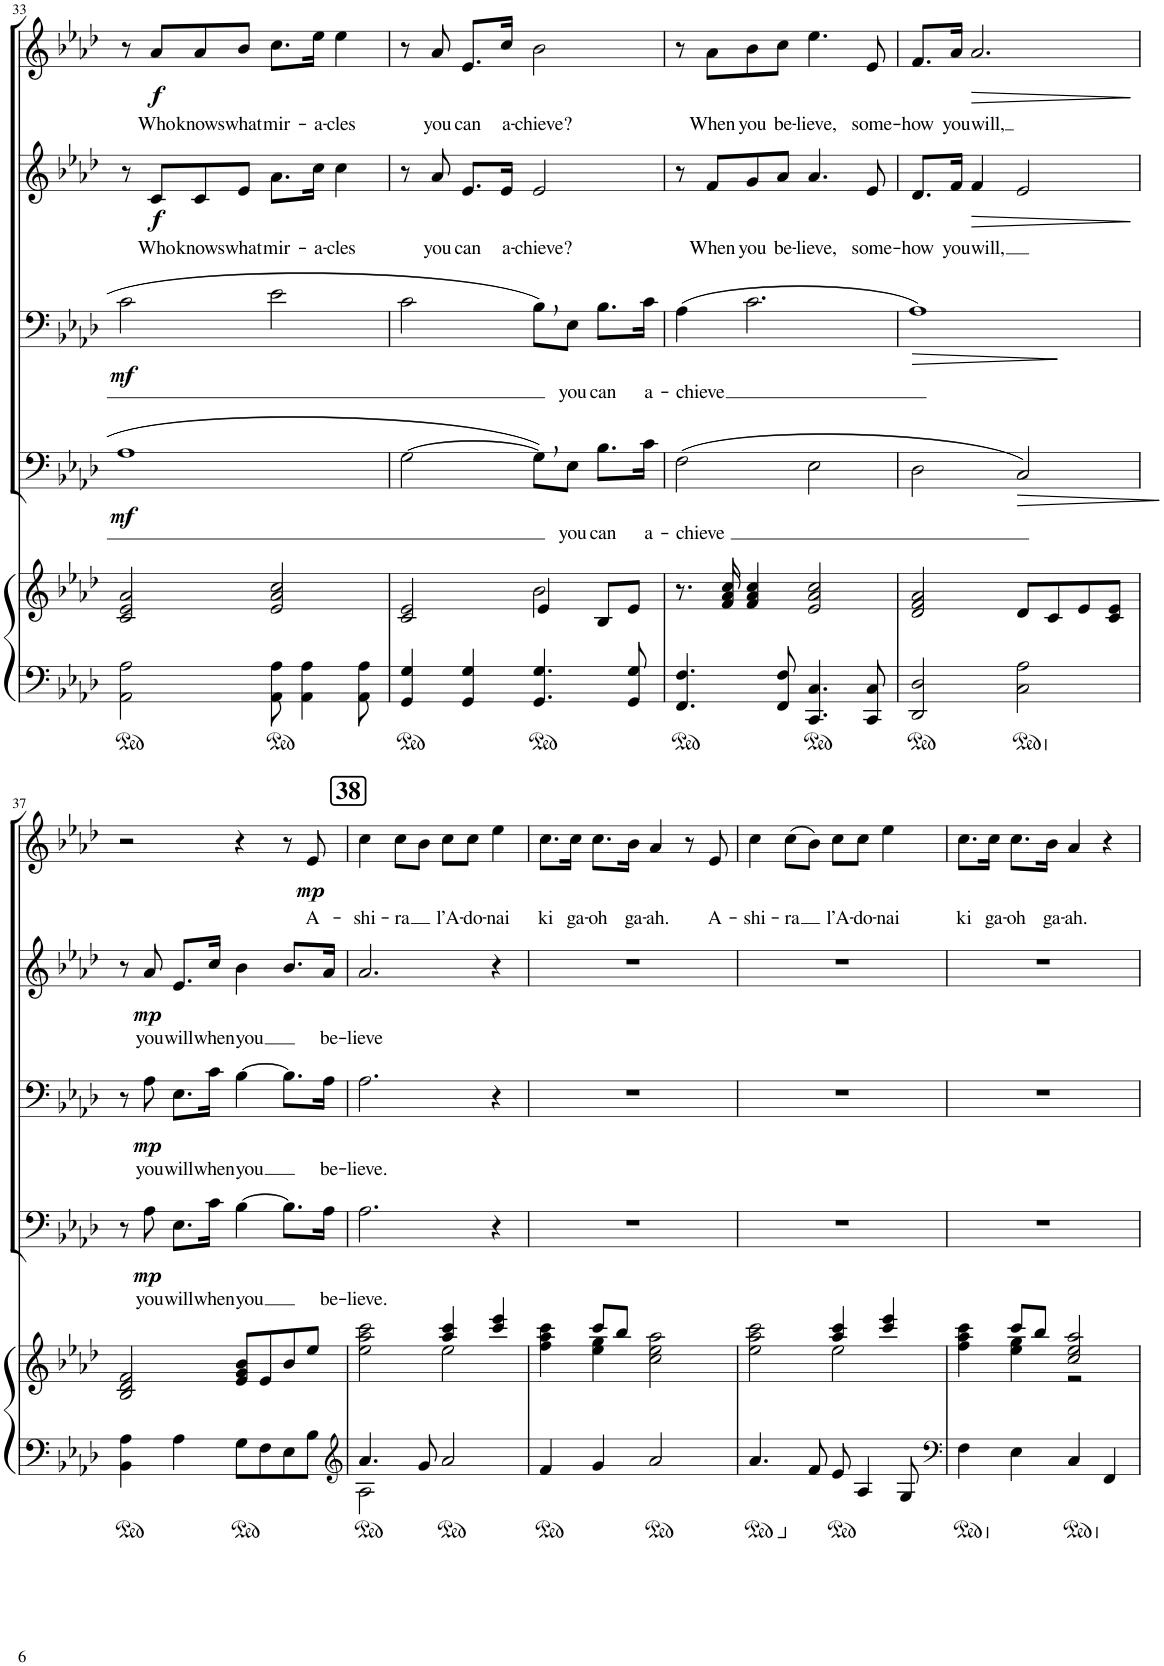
**kern	**kern	**kern	**text	**dynam	**kern	**text	**dynam	**kern	**text	**dynam	**kern	**text	**dynam
*part5	*part5	*part4	*part4	*part4	*part3	*part3	*part3	*part2	*part2	*part2	*part1	*part1	*part1
*staff6	*staff5	*staff4	*staff4	*staff4	*staff3	*staff3	*staff3	*staff2	*staff2	*staff2	*staff1	*staff1	*staff1
*I"Piano	*	*I"Bas	*	*	*I"Tenor	*	*	*I"Alt	*	*	*I"Sopraan	*	*
*I'Pno	*	*	*	*	*	*	*	*	*	*	*	*	*
!!LO:PB:g=z
*clefF4	*clefG2	*clefF4	*	*	*clefF4	*	*	*clefG2	*	*	*clefG2	*	*
*k[b-e-a-d-]	*k[b-e-a-d-]	*k[b-e-a-d-]	*	*	*k[b-e-a-d-]	*	*	*k[b-e-a-d-]	*	*	*k[b-e-a-d-]	*	*
*M4/4	*M4/4	*M4/4	*	*	*M4/4	*	*	*M4/4	*	*	*M4/4	*	*
=33	=33	=33	=33	=33	=33	=33	=33	=33	=33	=33	=33	=33	=33
!	!	!	!	!LO:DY:b	!	!	!LO:DY:b	!	!	!	!	!	!
2AA-\ 2A-\	2c/ 2e-/ 2a-/	1A-	.	mf	2c\	.	mf	8r	.	.	8r	.	.
!	!	!	!	!	!	!	!	!	!LO:LY:b	!LO:DY:b	!	!LO:LY:b	!LO:DY:b
.	.	.	.	.	.	.	.	8c/L	Who	f	8a-/L	Who	f
!	!	!	!	!	!	!	!	!	!LO:LY:b	!	!	!LO:LY:b	!
.	.	.	.	.	.	.	.	8c/	knows	.	8a-/	knows	.
!	!	!	!	!	!	!	!	!	!LO:LY:b	!	!	!LO:LY:b	!
.	.	.	.	.	.	.	.	8e-/J	what	.	8b-/J	what	.
!	!	!	!	!	!	!	!	!	!LO:LY:b	!	!	!LO:LY:b	!
8AA-\ 8A-\	2e-/ 2a-/ 2cc/	.	.	.	2e-\	.	.	8.a-\L	mir-	.	8.cc\L	mir-	.
4AA-\ 4A-\	.	.	.	.	.	.	.	.	.	.	.	.	.
!	!	!	!	!	!	!	!	!	!LO:LY:b	!	!	!LO:LY:b	!
.	.	.	.	.	.	.	.	16cc\Jk	-a-	.	16ee-\Jk	-a-	.
!	!	!	!	!	!	!	!	!	!LO:LY:b	!	!	!LO:LY:b	!
.	.	.	.	.	.	.	.	4cc\	-cles	.	4ee-\	-cles	.
8AA-\ 8A-\	.	.	.	.	.	.	.	.	.	.	.	.	.
=34	=34	=34	=34	=34	=34	=34	=34	=34	=34	=34	=34	=34	=34
*	*^	*	*	*	*	*	*	*	*	*	*	*	*
4GG/ 4G/	2c/ 2e-/	2ryy	[2G\	.	.	2c\	.	.	8r	.	.	8r	.	.
!	!	!	!	!	!	!	!	!	!	!LO:LY:b	!	!	!LO:LY:b	!
.	.	.	.	.	.	.	.	.	8a-/	you	.	8a-/	you	.
!	!	!	!	!	!	!	!	!	!	!LO:LY:b	!	!	!LO:LY:b	!
4GG/ 4G/	.	.	.	.	.	.	.	.	8.e-/L	can	.	8.e-/L	can	.
!	!	!	!	!	!	!	!	!	!	!LO:LY:b	!	!	!LO:LY:b	!
.	.	.	.	.	.	.	.	.	16e-/Jk	a-	.	16cc/Jk	a-	.
!	!	!	!	!	!	!	!	!	!	!LO:LY:b	!	!	!LO:LY:b	!
4.GG/ 4.G/	4e-/	2b-\	8G,\L]	.	.	8B-,\L	.	.	2e-/	-chieve?	.	2b-\	-chieve?	.
!	!	!	!	!LO:LY:b	!	!	!LO:LY:b	!	!	!	!	!	!	!
.	.	.	8E-\J	you	.	8E-\J	you	.	.	.	.	.	.	.
!	!	!	!	!LO:LY:b	!	!	!LO:LY:b	!	!	!	!	!	!	!
.	8B-/L	.	8.B-\L	can	.	8.B-\L	can	.	.	.	.	.	.	.
8GG/ 8G/	8e-/J	.	.	.	.	.	.	.	.	.	.	.	.	.
!	!	!	!	!LO:LY:b	!	!	!LO:LY:b	!	!	!	!	!	!	!
.	.	.	16c\Jk	a-	.	16c\Jk	a-	.	.	.	.	.	.	.
*	*v	*v	*	*	*	*	*	*	*	*	*	*	*	*
=35	=35	=35	=35	=35	=35	=35	=35	=35	=35	=35	=35	=35	=35
!	!	!	!LO:LY:b	!	!	!LO:LY:b	!	!	!	!	!	!	!
4.FF/ 4.F/	8.r	(2F\	-chieve	.	(4A-\	-chieve	.	8r	.	.	8r	.	.
!	!	!	!	!	!	!	!	!	!LO:LY:b	!	!	!LO:LY:b	!
.	.	.	.	.	.	.	.	8f/L	When	.	8a-\L	When	.
.	16f/ 16a-/ 16cc/	.	.	.	.	.	.	.	.	.	.	.	.
!	!	!	!	!	!	!	!	!	!LO:LY:b	!	!	!LO:LY:b	!
.	4f/ 4a-/ 4cc/	.	.	.	2.c\	.	.	8g/	you	.	8b-\	you	.
!	!	!	!	!	!	!	!	!	!LO:LY:b	!	!	!LO:LY:b	!
8FF/ 8F/	.	.	.	.	.	.	.	8a-/J	be-	.	8cc\J	be-	.
!	!	!	!	!	!	!	!	!	!LO:LY:b	!	!	!LO:LY:b	!
4.CC/ 4.C/	2e-/ 2a-/ 2cc/	2E-\	.	.	.	.	.	4.a-/	-lieve,	.	4.ee-\	-lieve,	.
!	!	!	!	!	!	!	!	!	!LO:LY:b	!	!	!LO:LY:b	!
8CC/ 8C/	.	.	.	.	.	.	.	8e-/	some-	.	8e-/	some-	.
=36	=36	=36	=36	=36	=36	=36	=36	=36	=36	=36	=36	=36	=36
!	!	!	!	!	!	!	!LO:HP:b	!	!LO:LY:b	!	!	!LO:LY:b	!
2DD-/ 2D-/	2d-/ 2f/ 2a-/	2D-\	.	.	1A-)	.	>	8.d-/L	-how	.	8.f/L	-how	.
!	!	!	!	!	!	!	!	!	!LO:LY:b	!	!	!LO:LY:b	!
.	.	.	.	.	.	.	.	16f/Jk	you	.	16a-/Jk	you	.
!	!	!	!	!	!	!	!	!	!LO:LY:b	!LO:HP:b	!	!LO:LY:b	!LO:HP:b
.	.	.	.	.	.	.	.	4f/	will,	>	2.a-/	will,	>
!	!	!	!	!LO:HP:b	!	!	!	!	!	!	!	!	!
2C\ 2A-\	8d-/L	2C/)	.	>	.	.	.	2e-/	.	.	.	.	.
.	8c/	.	.	.	.	.	.	.	.	.	.	.	.
.	8e-/	.	.	.	.	.	.	.	.	.	.	.	.
.	8c/ 8e-/J	.	.	.	.	.	.	.	.	.	.	.	.
.	.	.	.	]	.	.	]	.	.	]	.	.	]
!!LO:LB:g=z
=37	=37	=37	=37	=37	=37	=37	=37	=37	=37	=37	=37	=37	=37
4BB-\ 4A-\	2B-/ 2d-/ 2f/	8r	.	.	8r	.	.	8r	.	.	2r	.	.
!	!	!	!LO:LY:b	!LO:DY:b	!	!LO:LY:b	!LO:DY:b	!	!LO:LY:b	!LO:DY:b	!	!	!
.	.	8A-\	you	mp	8A-\	you	mp	8a-/	you	mp	.	.	.
!	!	!	!LO:LY:b	!	!	!LO:LY:b	!	!	!LO:LY:b	!	!	!	!
4A-\	.	8.E-\L	will	.	8.E-\L	will	.	8.e-/L	will	.	.	.	.
!	!	!	!LO:LY:b	!	!	!LO:LY:b	!	!	!LO:LY:b	!	!	!	!
.	.	16c\Jk	when	.	16c\Jk	when	.	16cc/Jk	when	.	.	.	.
!	!	!	!LO:LY:b	!	!	!LO:LY:b	!	!	!LO:LY:b	!	!	!	!
8G\L	8e-/ 8g/ 8b-/L	[4B-\	you	.	[4B-\	you	.	4b-\	you	.	4r	.	.
8F\	8e-/	.	.	.	.	.	.	.	.	.	.	.	.
8E-\	8b-/	8.B-\L]	.	.	8.B-\L]	.	.	8.b-/L	.	.	8r	.	.
!	!	!	!	!	!	!	!	!	!	!	!	!LO:LY:b	!LO:DY:b
8B-\J	8ee-/J	.	.	.	.	.	.	.	.	.	8e-/	A-	mp
!	!	!	!LO:LY:b	!	!	!LO:LY:b	!	!	!LO:LY:b	!	!	!	!
.	.	16A-\Jk	be-	.	16A-\Jk	be-	.	16a-/Jk	be-	.	.	.	.
!!LO:REH:place=s1:a:B:cj:fs=14:t=38
=38	=38	=38	=38	=38	=38	=38	=38	=38	=38	=38	=38	=38	=38
*clefG2	*	*	*	*	*	*	*	*	*	*	*	*	*
*^	*^	*	*	*	*	*	*	*	*	*	*	*	*
!	!	!	!	!	!LO:LY:b	!	!	!LO:LY:b	!	!	!LO:LY:b	!	!	!LO:LY:b	!
4.a-/	2A-\	2ee-\ 2aa-\ 2ccc\	2ryy	2.A-\	-lieve.	.	2.A-\	-lieve.	.	2.a-/	-lieve	.	4cc\	-shi-	.
!	!	!	!	!	!	!	!	!	!	!	!	!	!	!LO:LY:b	!
.	.	.	.	.	.	.	.	.	.	.	.	.	8cc\L	-ra	.
8g/	.	.	.	.	.	.	.	.	.	.	.	.	8b-\J	.	.
!	!	!	!	!	!	!	!	!	!	!	!	!	!	!LO:LY:b	!
2a-/	2ryy	4aa-/ 4ccc/	2ee-\	.	.	.	.	.	.	.	.	.	8cc\L	l’A-	.
!	!	!	!	!	!	!	!	!	!	!	!	!	!	!LO:LY:b	!
.	.	.	.	.	.	.	.	.	.	.	.	.	8cc\J	-do-	.
!	!	!	!	!	!	!	!	!	!	!	!	!	!	!LO:LY:b	!
.	.	4ccc/ 4eee-/	.	4r	.	.	4r	.	.	4r	.	.	4ee-\	-nai	.
*v	*v	*	*	*	*	*	*	*	*	*	*	*	*	*	*
=39	=39	=39	=39	=39	=39	=39	=39	=39	=39	=39	=39	=39	=39	=39
!	!	!	!	!	!	!	!	!	!	!	!	!	!LO:LY:b	!
4f/	4ff\ 4aa-\ 4ccc\	4ryy	1r	.	.	1r	.	.	1r	.	.	8.cc\L	ki	.
!	!	!	!	!	!	!	!	!	!	!	!	!	!LO:LY:b	!
.	.	.	.	.	.	.	.	.	.	.	.	16cc\Jk	ga-	.
!	!	!	!	!	!	!	!	!	!	!	!	!	!LO:LY:b	!
4g/	4ee-\ 4gg\	8ccc/L	.	.	.	.	.	.	.	.	.	8.cc\L	-oh	.
.	.	8bb-/J	.	.	.	.	.	.	.	.	.	.	.	.
!	!	!	!	!	!	!	!	!	!	!	!	!	!LO:LY:b	!
.	.	.	.	.	.	.	.	.	.	.	.	16b-\Jk	ga-	.
!	!	!	!	!	!	!	!	!	!	!	!	!	!LO:LY:b	!
2a-/	2cc\ 2ee-\ 2aa-\	2ryy	.	.	.	.	.	.	.	.	.	4a-/	-ah.	.
.	.	.	.	.	.	.	.	.	.	.	.	8r	.	.
!	!	!	!	!	!	!	!	!	!	!	!	!	!LO:LY:b	!
.	.	.	.	.	.	.	.	.	.	.	.	8e-/	A-	.
=40	=40	=40	=40	=40	=40	=40	=40	=40	=40	=40	=40	=40	=40	=40
!	!	!	!	!	!	!	!	!	!	!	!	!	!LO:LY:b	!
4.a-/	2ee-\ 2aa-\ 2ccc\	2ryy	1r	.	.	1r	.	.	1r	.	.	4cc\	-shi-	.
!	!	!	!	!	!	!	!	!	!	!	!	!	!LO:LY:b	!
.	.	.	.	.	.	.	.	.	.	.	.	(8cc\L	-ra	.
8f/	.	.	.	.	.	.	.	.	.	.	.	8b-\J)	.	.
!	!	!	!	!	!	!	!	!	!	!	!	!	!LO:LY:b	!
8e-/	4aa-/ 4ccc/	2ee-\	.	.	.	.	.	.	.	.	.	8cc\L	l’A-	.
!	!	!	!	!	!	!	!	!	!	!	!	!	!LO:LY:b	!
4A-/	.	.	.	.	.	.	.	.	.	.	.	8cc\J	-do-	.
!	!	!	!	!	!	!	!	!	!	!	!	!	!LO:LY:b	!
.	4ccc/ 4eee-/	.	.	.	.	.	.	.	.	.	.	4ee-\	-nai	.
8G/	.	.	.	.	.	.	.	.	.	.	.	.	.	.
=41	=41	=41	=41	=41	=41	=41	=41	=41	=41	=41	=41	=41	=41	=41
*clefF4	*	*	*	*	*	*	*	*	*	*	*	*	*	*
!	!	!	!	!	!	!	!	!	!	!	!	!	!LO:LY:b	!
4F\	4ff\ 4aa-\ 4ccc\	4ryy	1r	.	.	1r	.	.	1r	.	.	8.cc\L	ki	.
!	!	!	!	!	!	!	!	!	!	!	!	!	!LO:LY:b	!
.	.	.	.	.	.	.	.	.	.	.	.	16cc\Jk	ga-	.
!	!	!	!	!	!	!	!	!	!	!	!	!	!LO:LY:b	!
4E-\	8ccc/L	4ee-\ 4gg\	.	.	.	.	.	.	.	.	.	8.cc\L	-oh	.
.	8bb-/J	.	.	.	.	.	.	.	.	.	.	.	.	.
!	!	!	!	!	!	!	!	!	!	!	!	!	!LO:LY:b	!
.	.	.	.	.	.	.	.	.	.	.	.	16b-\Jk	ga-	.
!	!	!	!	!	!	!	!	!	!	!	!	!	!LO:LY:b	!
4C/	2cc/ 2ee-/ 2aa-/	2r	.	.	.	.	.	.	.	.	.	4a-/	-ah.	.
4FF/	.	.	.	.	.	.	.	.	.	.	.	4r	.	.
*	*v	*v	*	*	*	*	*	*	*	*	*	*	*	*
=	=	=	=	=	=	=	=	=	=	=	=	=	=
*-	*-	*-	*-	*-	*-	*-	*-	*-	*-	*-	*-	*-	*-
